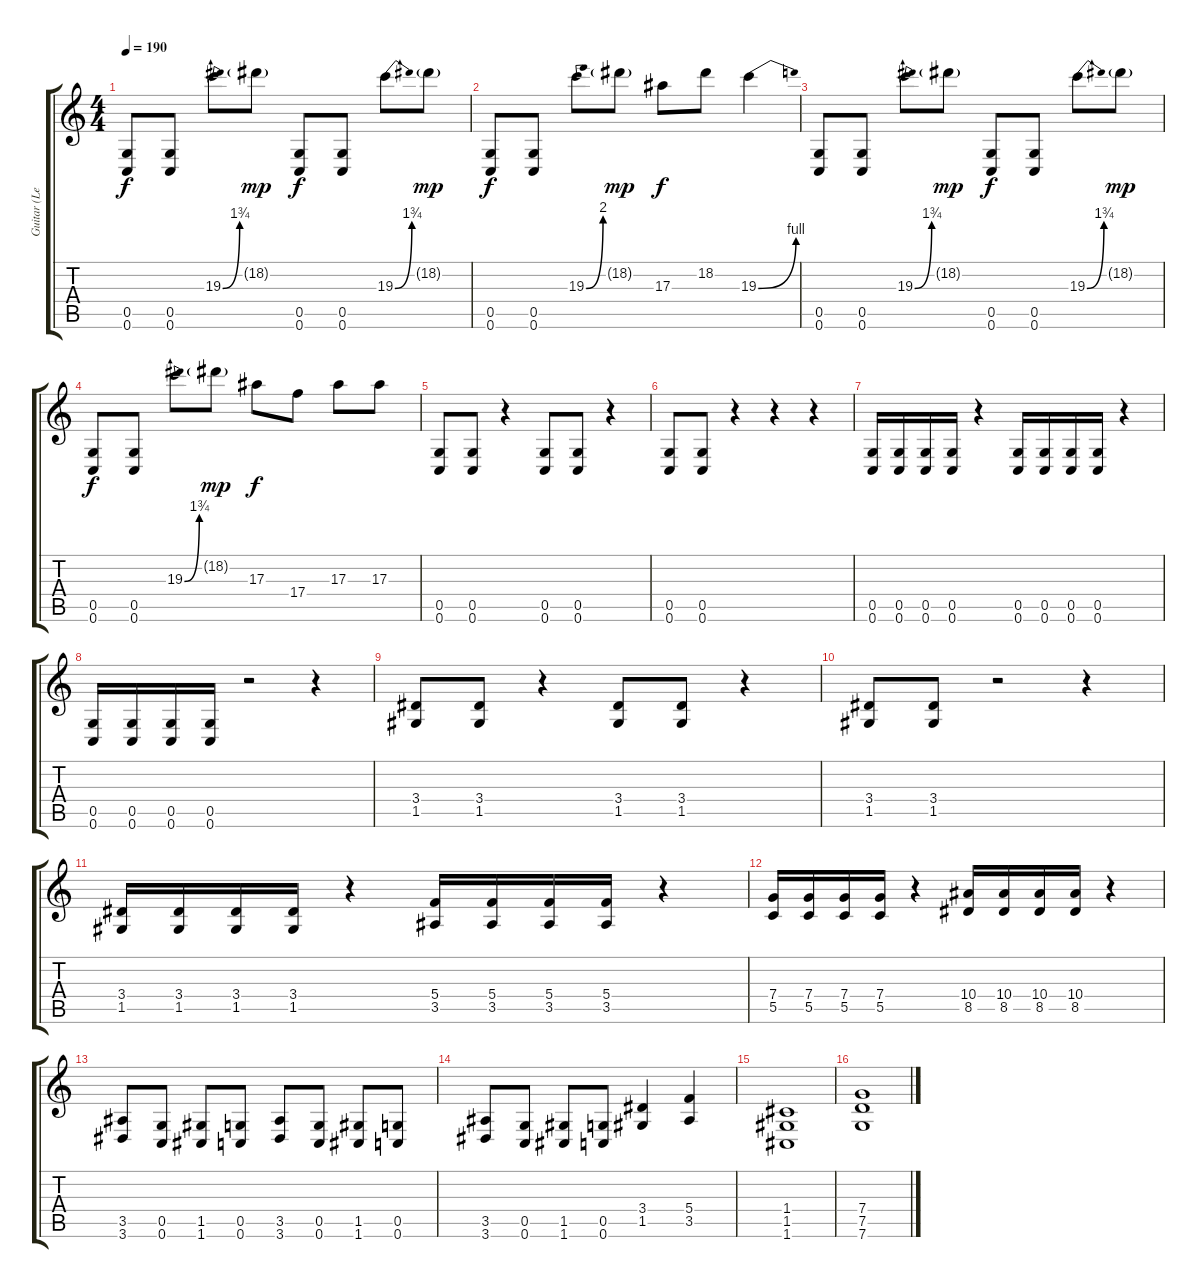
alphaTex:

\track ("Guitar (Lead)" "Guitar (Le") {instrument overdrivenguitar}
\staff {score tabs}
\tuning (D4 A3 F3 C3 G2 C2) {hide}
\ts (4 4)
\tempo 190
\clef g2
\ks c
(0.5 0.6).8{dy f} (0.5 0.6).8 19.3{be (bend 0 0 60 7)}.8 18.2{g}.8{dy mp} (0.5 0.6).8{dy f} (0.5 0.6).8 19.3{be (bend 0 0 60 7)}.8 18.2{g}.8{dy mp} |
(0.5 0.6).8{dy f} (0.5 0.6).8 19.3{be (bend 0 0 60 8)}.8 18.2{g}.8{dy mp} 17.3.8{dy f} 18.2.8 19.3{be (bend 0 0 60 4)}.4 |
(0.5 0.6).8 (0.5 0.6).8 19.3{be (bend 0 0 60 7)}.8 18.2{g}.8{dy mp} (0.5 0.6).8{dy f} (0.5 0.6).8 19.3{be (bend 0 0 60 7)}.8 18.2{g}.8{dy mp} |
(0.5 0.6).8{dy f} (0.5 0.6).8 19.3{be (bend 0 0 60 7)}.8 18.2{g}.8{dy mp} 17.3.8{dy f} 17.4.8 17.3.8 17.3.8 |
(0.5 0.6).8 (0.5 0.6).8 r.4 (0.5 0.6).8 (0.5 0.6).8 r.4 |
(0.5 0.6).8 (0.5 0.6).8 r.4 r.4 r.4 |
(0.5 0.6).16 (0.5 0.6).16 (0.5 0.6).16 (0.5 0.6).16 r.4 (0.5 0.6).16 (0.5 0.6).16 (0.5 0.6).16 (0.5 0.6).16 r.4 |
(0.5 0.6).16 (0.5 0.6).16 (0.5 0.6).16 (0.5 0.6).16 r.2 r.4 |
(3.4 1.5).8 (3.4 1.5).8 r.4 (3.4 1.5).8 (3.4 1.5).8 r.4 |
(3.4 1.5).8 (3.4 1.5).8 r.2 r.4 |
(3.4 1.5).16 (3.4 1.5).16 (3.4 1.5).16 (3.4 1.5).16 r.4 (5.4 3.5).16 (5.4 3.5).16 (5.4 3.5).16 (5.4 3.5).16 r.4 |
(7.4 5.5).16 (7.4 5.5).16 (7.4 5.5).16 (7.4 5.5).16 r.4 (10.4 8.5).16 (10.4 8.5).16 (10.4 8.5).16 (10.4 8.5).16 r.4 |
(3.5 3.6).8 (0.5 0.6).8 (1.5 1.6).8 (0.5 0.6).8 (3.5 3.6).8 (0.5 0.6).8 (1.5 1.6).8 (0.5 0.6).8 |
(3.5 3.6).8 (0.5 0.6).8 (1.5 1.6).8 (0.5 0.6).8 (3.4 1.5).4 (5.4 3.5).4 |
(1.4 1.5 1.6).1 |
(7.4 7.5 7.6).1
